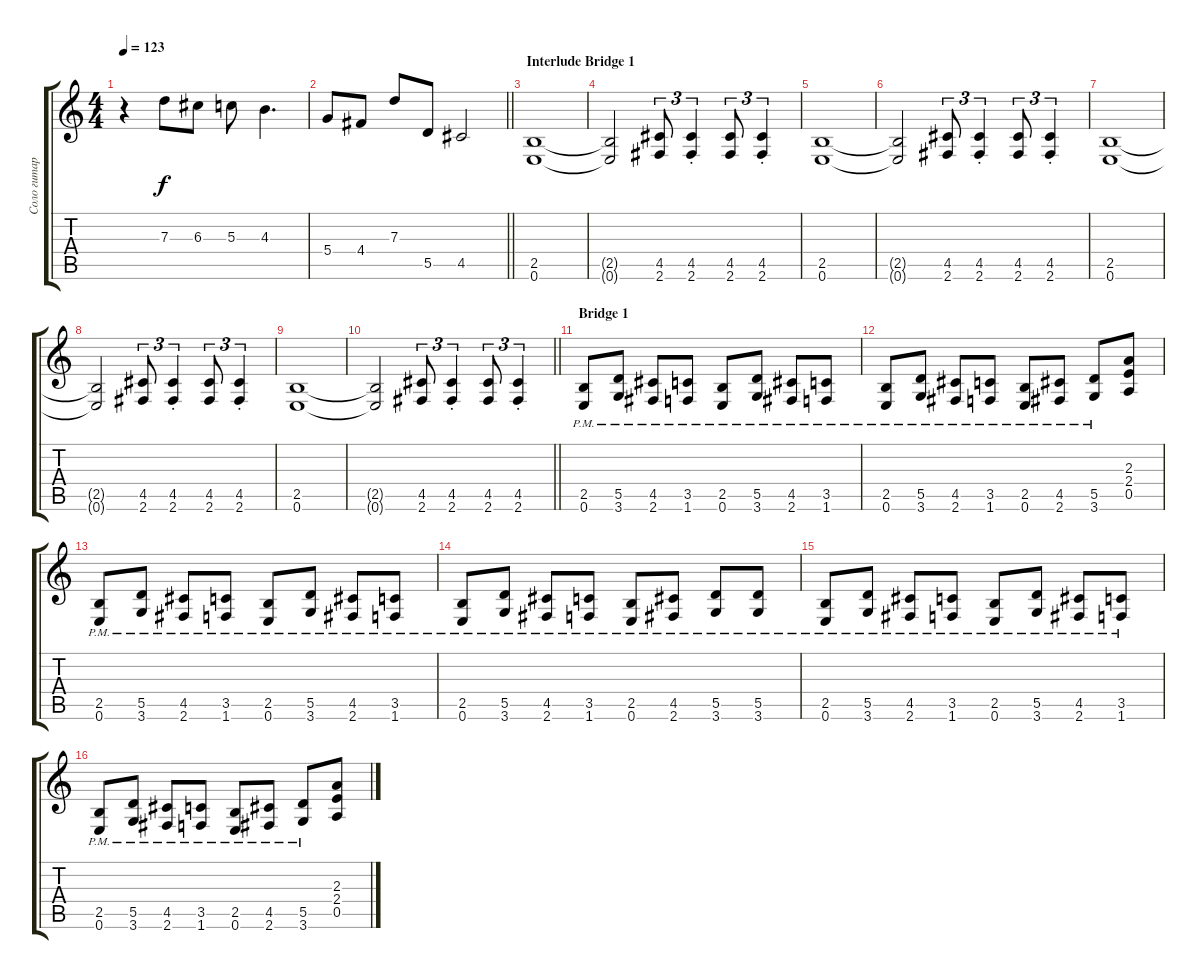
\track ("Соло гитара" "Соло гитар") {instrument distortionguitar}
\staff {score tabs}
\tuning (E4 B3 G3 D3 A2 E2) {hide}
\ts (4 4)
\tempo 123
\clef g2
\ks c
r.4{dy f} 7.3.8 6.3.8 5.3.8 4.3.4{d} |
\barLineRight lightlight
5.4.8 4.4.8 7.3.8 5.5.8 4.5.2 |
\section ("" "Interlude Bridge 1")
(2.5 0.6).1{volume 13} |
(2.5{t} 0.6{t}).2 (4.5 2.6).8{tu (3 2)} (4.5{st} 2.6{st}).4{tu (3 2)} (4.5 2.6).8{tu (3 2)} (4.5{st} 2.6{st}).4{tu (3 2)} |
(2.5 0.6).1 |
(2.5{t} 0.6{t}).2 (4.5 2.6).8{tu (3 2)} (4.5{st} 2.6{st}).4{tu (3 2)} (4.5 2.6).8{tu (3 2)} (4.5{st} 2.6{st}).4{tu (3 2)} |
(2.5 0.6).1 |
(2.5{t} 0.6{t}).2 (4.5 2.6).8{tu (3 2)} (4.5{st} 2.6{st}).4{tu (3 2)} (4.5 2.6).8{tu (3 2)} (4.5{st} 2.6{st}).4{tu (3 2)} |
(2.5 0.6).1 |
\barLineRight lightlight
(2.5{t} 0.6{t}).2 (4.5 2.6).8{tu (3 2)} (4.5{st} 2.6{st}).4{tu (3 2)} (4.5 2.6).8{tu (3 2)} (4.5{st} 2.6{st}).4{tu (3 2)} |
\section ("" "Bridge 1")
(2.5{pm} 0.6{pm}).8 (5.5{pm} 3.6{pm}).8 (4.5{pm} 2.6{pm}).8 (3.5{pm} 1.6{pm}).8 (2.5{pm} 0.6{pm}).8 (5.5{pm} 3.6{pm}).8 (4.5{pm} 2.6{pm}).8 (3.5{pm} 1.6{pm}).8 |
(2.5{pm} 0.6{pm}).8 (5.5{pm} 3.6{pm}).8 (4.5{pm} 2.6{pm}).8 (3.5{pm} 1.6{pm}).8 (2.5{pm} 0.6{pm}).8 (4.5{pm} 2.6{pm}).8 (5.5{pm} 3.6{pm}).8 (2.3 2.4 0.5).8 |
(2.5{pm} 0.6{pm}).8 (5.5{pm} 3.6{pm}).8 (4.5{pm} 2.6{pm}).8 (3.5{pm} 1.6{pm}).8 (2.5{pm} 0.6{pm}).8 (5.5{pm} 3.6{pm}).8 (4.5{pm} 2.6{pm}).8 (3.5{pm} 1.6{pm}).8 |
(2.5{pm} 0.6{pm}).8 (5.5{pm} 3.6{pm}).8 (4.5{pm} 2.6{pm}).8 (3.5{pm} 1.6{pm}).8 (2.5{pm} 0.6{pm}).8 (4.5{pm} 2.6{pm}).8 (5.5{pm} 3.6{pm}).8 (5.5{pm} 3.6{pm}).8 |
(2.5{pm} 0.6{pm}).8 (5.5{pm} 3.6{pm}).8 (4.5{pm} 2.6{pm}).8 (3.5{pm} 1.6{pm}).8 (2.5{pm} 0.6{pm}).8 (5.5{pm} 3.6{pm}).8 (4.5{pm} 2.6{pm}).8 (3.5{pm} 1.6{pm}).8 |
(2.5{pm} 0.6{pm}).8 (5.5{pm} 3.6{pm}).8 (4.5{pm} 2.6{pm}).8 (3.5{pm} 1.6{pm}).8 (2.5{pm} 0.6{pm}).8 (4.5{pm} 2.6{pm}).8 (5.5{pm} 3.6{pm}).8 (2.3 2.4 0.5).8
